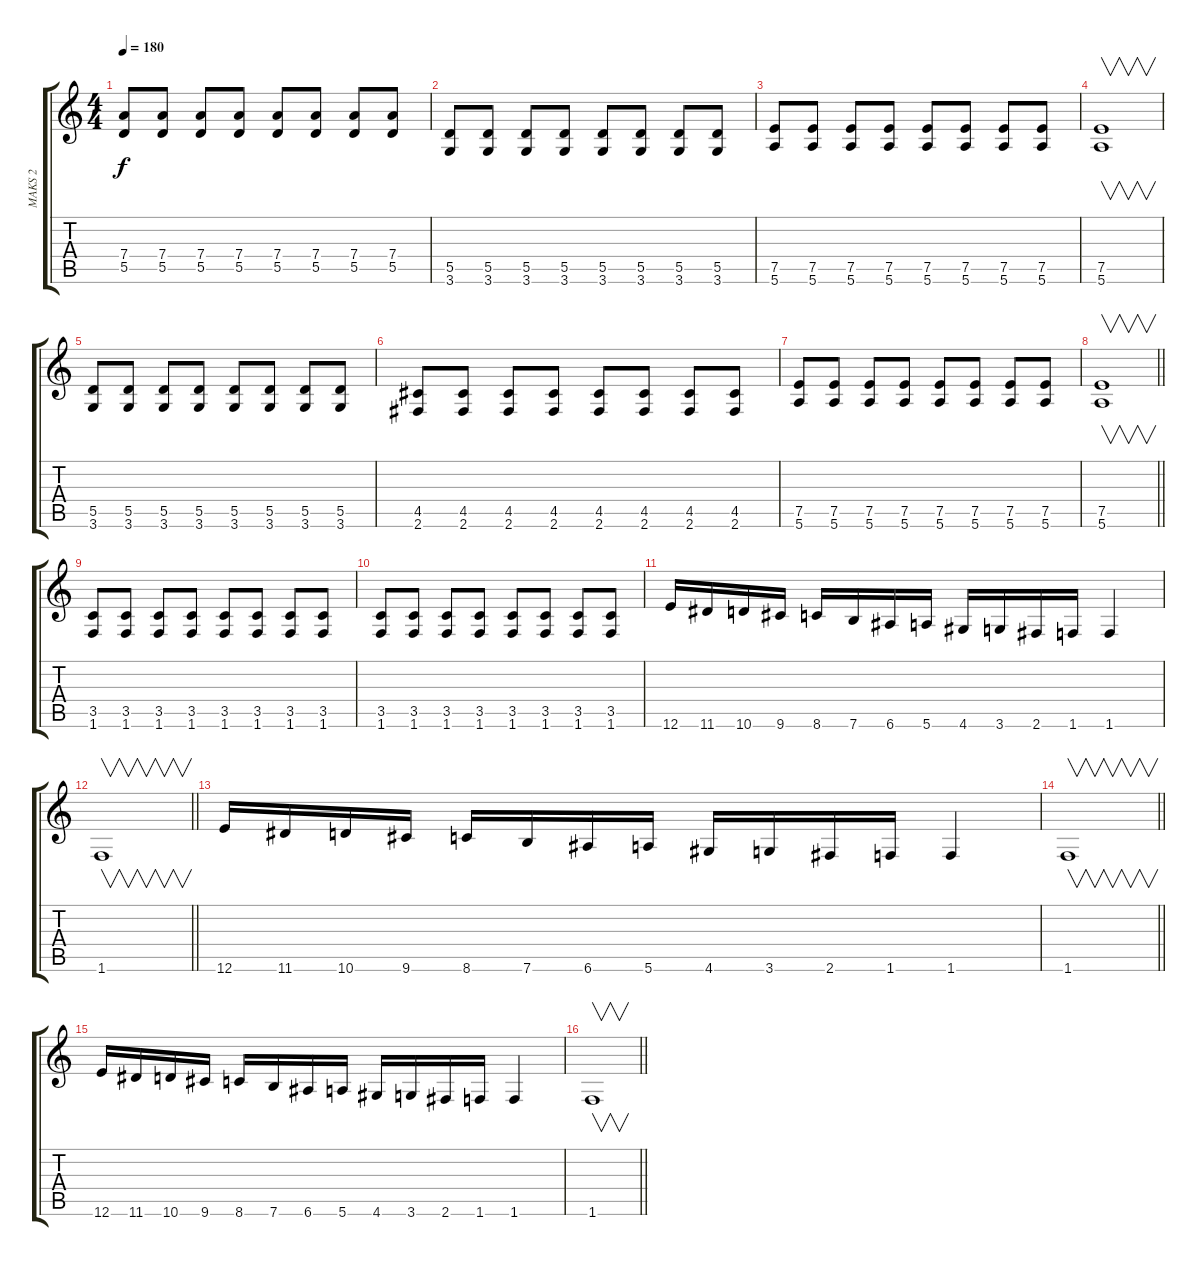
\track ("MAKS 2" "MAKS 2") {instrument distortionguitar}
\staff {score tabs}
\tuning (E4 B3 G3 D3 A2 E2) {hide}
\ts (4 4)
\tempo 180
\clef g2
\ks c
(7.4 5.5).8{dy f} (7.4 5.5).8 (7.4 5.5).8 (7.4 5.5).8 (7.4 5.5).8 (7.4 5.5).8 (7.4 5.5).8 (7.4 5.5).8 |
(5.5 3.6).8 (5.5 3.6).8 (5.5 3.6).8 (5.5 3.6).8 (5.5 3.6).8 (5.5 3.6).8 (5.5 3.6).8 (5.5 3.6).8 |
(7.5 5.6).8 (7.5 5.6).8 (7.5 5.6).8 (7.5 5.6).8 (7.5 5.6).8 (7.5 5.6).8 (7.5 5.6).8 (7.5 5.6).8 |
(7.5 5.6).1{v} |
(5.5 3.6).8 (5.5 3.6).8 (5.5 3.6).8 (5.5 3.6).8 (5.5 3.6).8 (5.5 3.6).8 (5.5 3.6).8 (5.5 3.6).8 |
(4.5 2.6).8 (4.5 2.6).8 (4.5 2.6).8 (4.5 2.6).8 (4.5 2.6).8 (4.5 2.6).8 (4.5 2.6).8 (4.5 2.6).8 |
(7.5 5.6).8 (7.5 5.6).8 (7.5 5.6).8 (7.5 5.6).8 (7.5 5.6).8 (7.5 5.6).8 (7.5 5.6).8 (7.5 5.6).8 |
\barLineRight lightlight
(7.5 5.6).1{v} |
(3.5 1.6).8 (3.5 1.6).8 (3.5 1.6).8 (3.5 1.6).8 (3.5 1.6).8 (3.5 1.6).8 (3.5 1.6).8 (3.5 1.6).8 |
(3.5 1.6).8 (3.5 1.6).8 (3.5 1.6).8 (3.5 1.6).8 (3.5 1.6).8 (3.5 1.6).8 (3.5 1.6).8 (3.5 1.6).8 |
12.6.16 11.6.16 10.6.16 9.6.16 8.6.16 7.6.16 6.6.16 5.6.16 4.6.16 3.6.16 2.6.16 1.6.16 1.6.4 |
\barLineRight lightlight
1.6.1{v} |
12.6.16 11.6.16 10.6.16 9.6.16 8.6.16 7.6.16 6.6.16 5.6.16 4.6.16 3.6.16 2.6.16 1.6.16 1.6.4 |
\barLineRight lightlight
1.6.1{v} |
12.6.16 11.6.16 10.6.16 9.6.16 8.6.16 7.6.16 6.6.16 5.6.16 4.6.16 3.6.16 2.6.16 1.6.16 1.6.4 |
\barLineRight lightlight
1.6.1{v}
